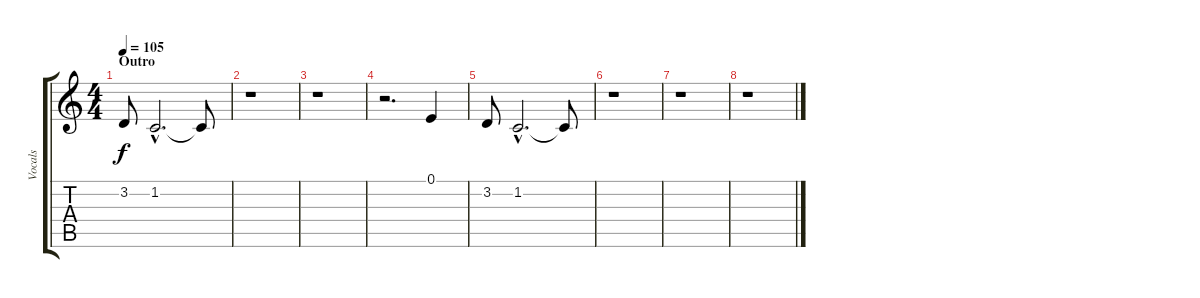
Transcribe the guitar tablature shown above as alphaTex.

\track ("Vocals" "Vocals") {instrument tenorsax}
\staff {score tabs}
\tuning (E4 B3 G3 D3 A2 E2) {hide}
\ts (4 4)
\section ("" "Outro")
\tempo 105
\clef g2
\ks c
3.2.8{dy f} 1.2{hac}.2{d} 1.2{t}.8 |
r.1 |
r.1 |
r.2{d} 0.1.4 |
3.2.8{volume 0} 1.2{hac}.2{d} 1.2{t}.8 |
r.1 |
r.1 |
r.1
